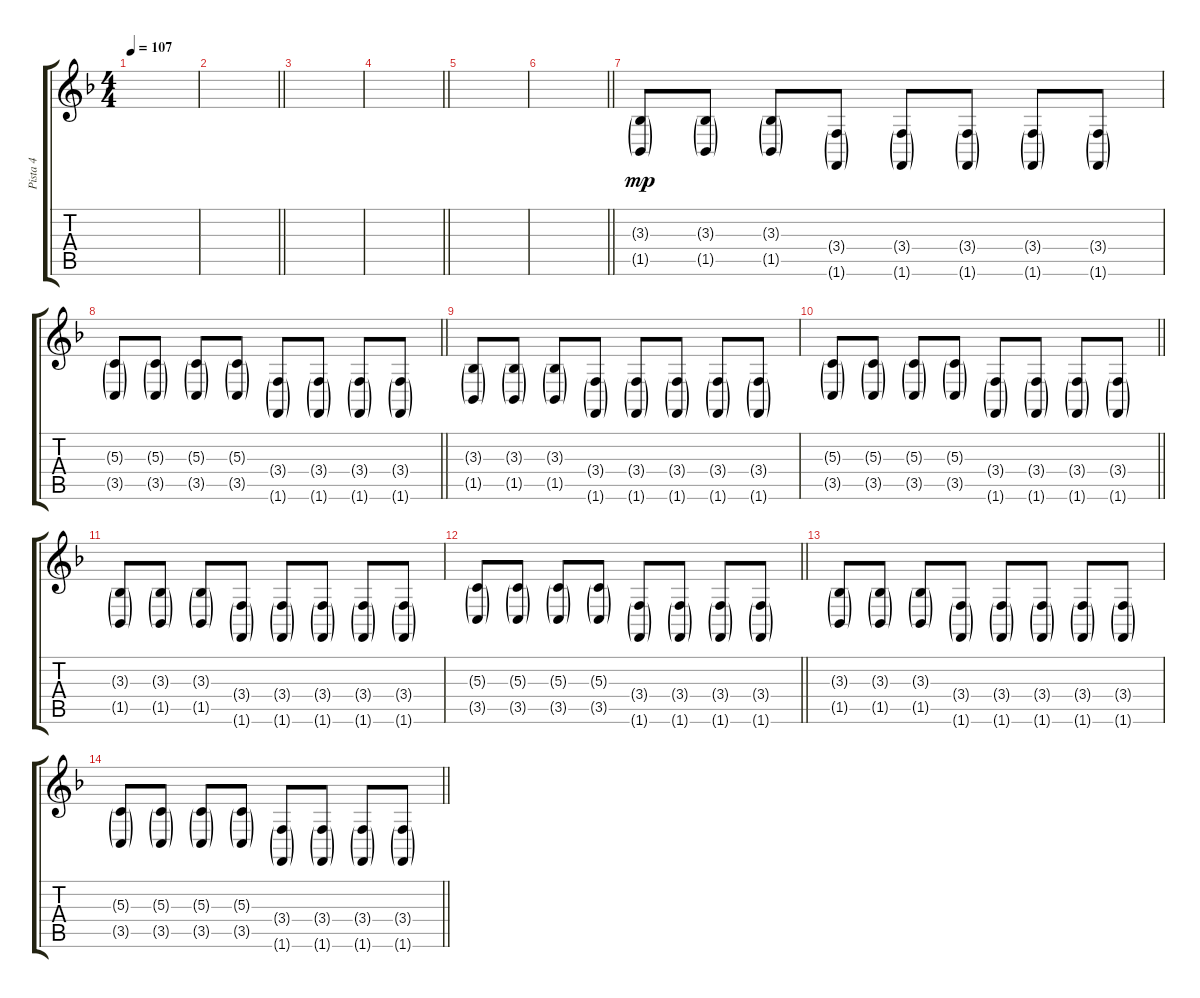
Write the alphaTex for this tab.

\track ("Pista 4" "Pista 4") {instrument acousticgrandpiano}
\staff {score tabs}
\tuning (E4 B3 G3 D3 A2 E2) {hide}
\ts (4 4)
\tempo 107
\clef g2
\ks f
|
\barLineRight lightlight
|
|
\barLineRight lightlight
|
|
\barLineRight lightlight
|
(3.3{g} 1.5{g}).8{dy mp volume 13} (3.3{g} 1.5{g}).8 (3.3{g} 1.5{g}).8 (3.4{g} 1.6{g}).8 (3.4{g} 1.6{g}).8 (3.4{g} 1.6{g}).8 (3.4{g} 1.6{g}).8 (3.4{g} 1.6{g}).8 |
\barLineRight lightlight
(5.3{g} 3.5{g}).8 (5.3{g} 3.5{g}).8 (5.3{g} 3.5{g}).8 (5.3{g} 3.5{g}).8 (3.4{g} 1.6{g}).8 (3.4{g} 1.6{g}).8 (3.4{g} 1.6{g}).8 (3.4{g} 1.6{g}).8 |
(3.3{g} 1.5{g}).8{volume 13} (3.3{g} 1.5{g}).8 (3.3{g} 1.5{g}).8 (3.4{g} 1.6{g}).8 (3.4{g} 1.6{g}).8 (3.4{g} 1.6{g}).8 (3.4{g} 1.6{g}).8 (3.4{g} 1.6{g}).8 |
\barLineRight lightlight
(5.3{g} 3.5{g}).8 (5.3{g} 3.5{g}).8 (5.3{g} 3.5{g}).8 (5.3{g} 3.5{g}).8 (3.4{g} 1.6{g}).8 (3.4{g} 1.6{g}).8 (3.4{g} 1.6{g}).8 (3.4{g} 1.6{g}).8 |
(3.3{g} 1.5{g}).8{volume 13} (3.3{g} 1.5{g}).8 (3.3{g} 1.5{g}).8 (3.4{g} 1.6{g}).8 (3.4{g} 1.6{g}).8 (3.4{g} 1.6{g}).8 (3.4{g} 1.6{g}).8 (3.4{g} 1.6{g}).8 |
\barLineRight lightlight
(5.3{g} 3.5{g}).8 (5.3{g} 3.5{g}).8 (5.3{g} 3.5{g}).8 (5.3{g} 3.5{g}).8 (3.4{g} 1.6{g}).8 (3.4{g} 1.6{g}).8 (3.4{g} 1.6{g}).8 (3.4{g} 1.6{g}).8 |
(3.3{g} 1.5{g}).8{volume 13} (3.3{g} 1.5{g}).8 (3.3{g} 1.5{g}).8 (3.4{g} 1.6{g}).8 (3.4{g} 1.6{g}).8 (3.4{g} 1.6{g}).8 (3.4{g} 1.6{g}).8 (3.4{g} 1.6{g}).8 |
\barLineRight lightlight
(5.3{g} 3.5{g}).8 (5.3{g} 3.5{g}).8 (5.3{g} 3.5{g}).8 (5.3{g} 3.5{g}).8 (3.4{g} 1.6{g}).8 (3.4{g} 1.6{g}).8 (3.4{g} 1.6{g}).8 (3.4{g} 1.6{g}).8
